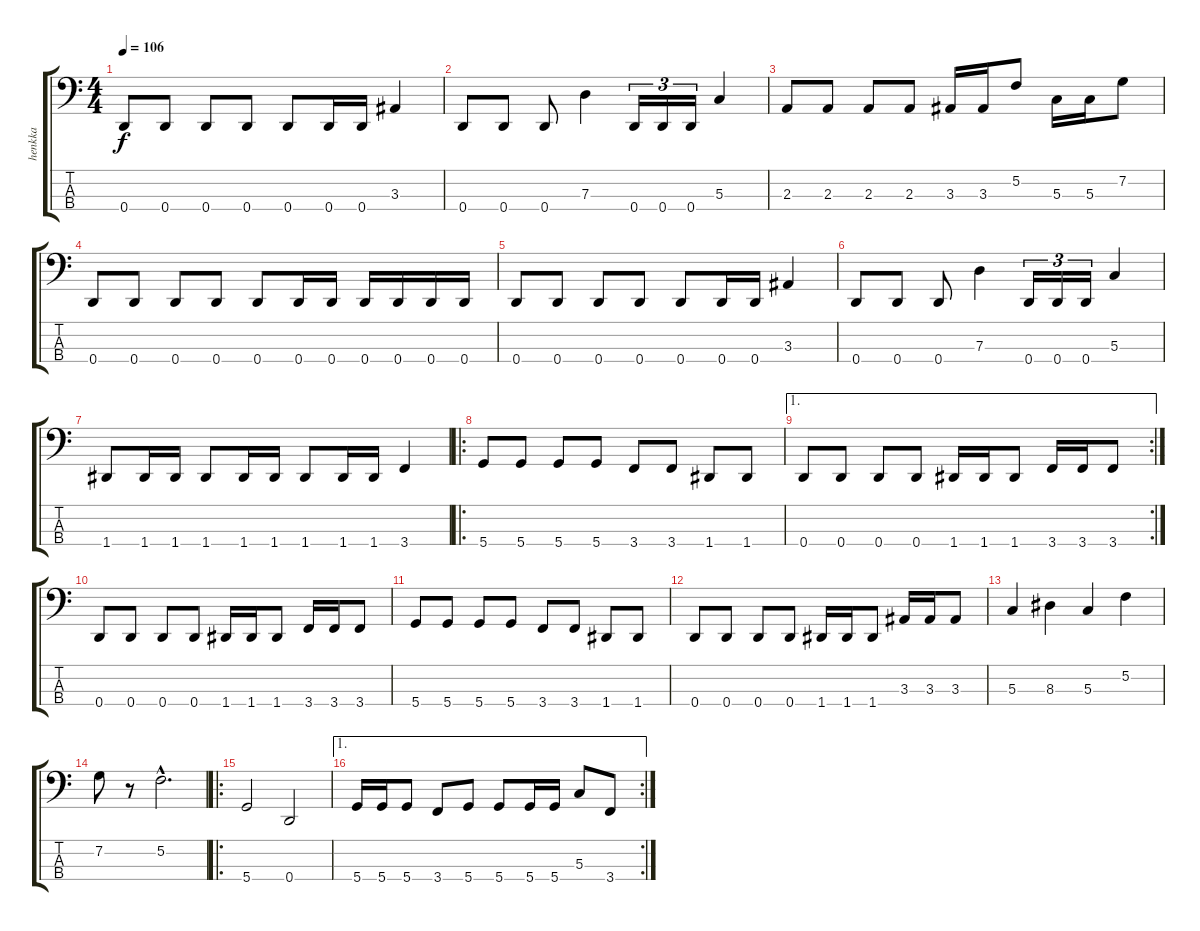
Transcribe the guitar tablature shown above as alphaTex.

\track ("henkka" "henkka") {instrument slapbass1}
\staff {score tabs}
\tuning (F2 C2 G1 D1) {hide}
\ts (4 4)
\tempo 106
\clef f4
\ks c
0.4.8{dy f} 0.4.8 0.4.8 0.4.8 0.4.8 0.4.16 0.4.16 3.3.4 |
0.4.8 0.4.8 0.4.8 7.3.4 0.4.16{tu (3 2)} 0.4.16{tu (3 2)} 0.4.16{tu (3 2)} 5.3.4 |
2.3.8 2.3.8 2.3.8 2.3.8 3.3.16 3.3.16 5.2.8 5.3.16 5.3.16 7.2.8 |
0.4.8 0.4.8 0.4.8 0.4.8 0.4.8 0.4.16 0.4.16 0.4.16 0.4.16 0.4.16 0.4.16 |
0.4.8 0.4.8 0.4.8 0.4.8 0.4.8 0.4.16 0.4.16 3.3.4 |
0.4.8 0.4.8 0.4.8 7.3.4 0.4.16{tu (3 2)} 0.4.16{tu (3 2)} 0.4.16{tu (3 2)} 5.3.4 |
1.4.8 1.4.16 1.4.16 1.4.8 1.4.16 1.4.16 1.4.8 1.4.16 1.4.16 3.4.4 |
\ro
5.4.8 5.4.8 5.4.8 5.4.8 3.4.8 3.4.8 1.4.8 1.4.8 |
\ae 1
\rc 2
0.4.8 0.4.8 0.4.8 0.4.8 1.4.16 1.4.16 1.4.8 3.4.16 3.4.16 3.4.8 |
0.4.8 0.4.8 0.4.8 0.4.8 1.4.16 1.4.16 1.4.8 3.4.16 3.4.16 3.4.8 |
5.4.8 5.4.8 5.4.8 5.4.8 3.4.8 3.4.8 1.4.8 1.4.8 |
0.4.8 0.4.8 0.4.8 0.4.8 1.4.16 1.4.16 1.4.8 3.3.16 3.3.16 3.3.8 |
5.3.4 8.3.4 5.3.4 5.2.4 |
7.2.8 r.8 5.2{hac}.2{d} |
\ro
5.4.2 0.4.2 |
\ae 1
\rc 2
5.4.16 5.4.16 5.4.8 3.4.8 5.4.8 5.4.8 5.4.16 5.4.16 5.3.8 3.4.8
